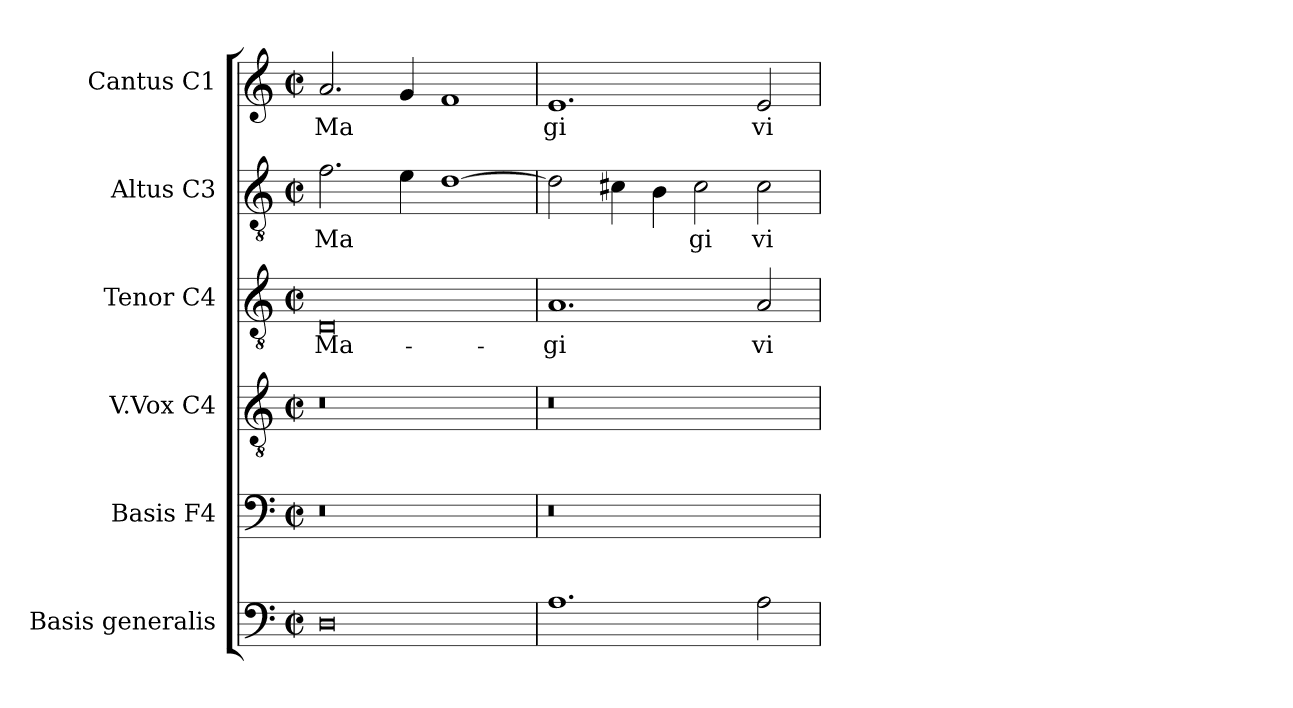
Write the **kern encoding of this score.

**kern	**kern	**kern	**kern	**text	**kern	**text	**kern	**text
*part6	*part5	*part4	*part3	*part3	*part2	*part2	*part1	*part1
*staff6	*staff5	*staff4	*staff3	*staff3	*staff2	*staff2	*staff1	*staff1
*I"Basis  generalis	*I"Basis  F4	*I"V.Vox  C4	*I"Tenor  C4	*	*I"Altus  C3	*	*I"Cantus  C1	*
*	*I'B	*	*I'T	*	*I'A	*	*I'C	*
!!LO:PB:g=z
*stria5	*stria5	*stria5	*stria5	*	*stria5	*	*stria5	*
*clefF4	*clefF4	*clefGv2	*clefGv2	*	*clefGv2	*	*clefG2	*
*k[]	*k[]	*k[]	*k[]	*	*k[]	*	*k[]	*
*C:	*C:	*C:	*C:	*	*C:	*	*C:	*
*M2/2	*M2/2	*M2/2	*M2/2	*	*M2/2	*	*M2/2	*
*met(c|)	*met(c|)	*met(c|)	*met(c|)	*	*met(c|)	*	*met(c|)	*
=1	=1	=1	=1	=1	=1	=1	=1	=1
!	!	!	!	!LO:LY:b:cj	!	!LO:LY:b:cj	!	!LO:LY:b:cj
0D	0r	0r	0D	Ma-	2.f\	Ma-	2.a/	Ma-
!	!	!	!	!	!	!LO:LY:b:cj	!	!LO:LY:b:cj
.	.	.	.	.	4e\	--	4g/	--
!	!	!	!	!	!	!LO:LY:b:cj	!	!LO:LY:b:cj
.	.	.	.	.	[>1d	--	1f	--
=2	=2	=2	=2	=2	=2	=2	=2	=2
!	!	!	!	!LO:LY:b:cj	!	!LO:LY:b:cj	!	!LO:LY:b:cj
1.A	0r	0r	1.A	-gi	2d\]	--	1.e	-gi
!	!	!	!	!	!	!LO:LY:b:cj	!	!
.	.	.	.	.	4c#X\	--	.	.
!	!	!	!	!	!	!LO:LY:b:cj	!	!
.	.	.	.	.	4B\	--	.	.
!	!	!	!	!	!	!LO:LY:b:cj	!	!
.	.	.	.	.	2c#\	-gi	.	.
!	!	!	!	!LO:LY:b:cj	!	!LO:LY:b:cj	!	!LO:LY:b:cj
2A\	.	.	2A/	vi-	2c#\	vi-	2e/	vi-
=	=	=	=	=	=	=	=	=
*-	*-	*-	*-	*-	*-	*-	*-	*-
